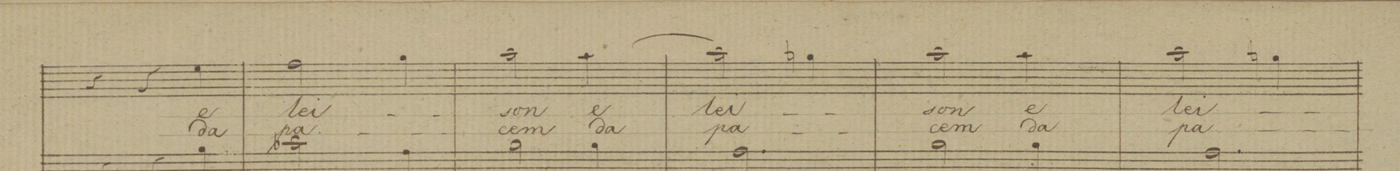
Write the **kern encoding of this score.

**kern	**dynam	**text	**text
*I"Canto	*	*	*
*clefC1	*	*	*
*k[b-]	*	*	*
*M3/4	*	*	*
4r	.	.	.
4r	.	.	.
4cc\	.	e-	da
=57	=57	=57	=57
2dd\	.	-lei-	pa-
4ee\	.	.	.
=58	=58	=58	=58
2ff\	.	-son	-cem
[4ff\	.	e-	da
=59	=59	=59	=59
2ff\]	.	-lei-	pa-
4een\	.	.	.
=60	=60	=60	=60
2ff\	.	-son	-cem
4ff\	.	e-	da
=61	=61	=61	=61
2ff\	.	-lei-	pa-
4een\	.	.	.
=62	=62	=62	=62
*-	*-	*-	*-
